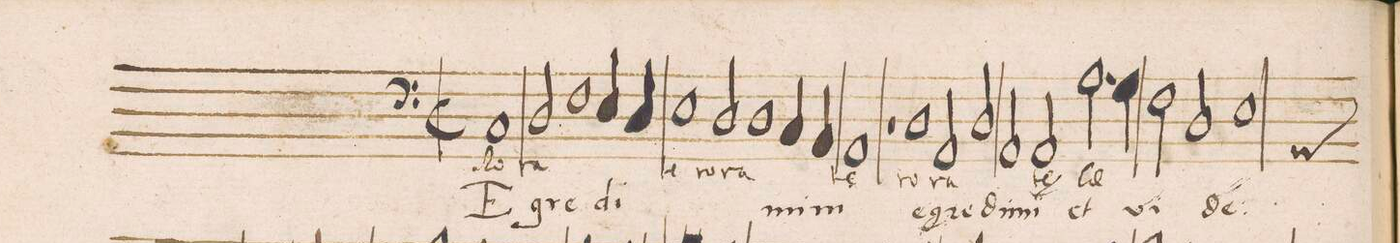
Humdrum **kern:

**kern	**text	**text
*I"BASVS	*	*
*clefF4	*	*
*k[]	*	*
*met(c|)	*	*
*M2/1	*	*
*2\right	*	*
1C	Ro-	E-
2D/	-ra-	-gre-
1F	.	.
=2	=2	=2
4E/	.	-di-
4D/	.	.
1E	-te	.
=3	=3	=3
2D/	ro-	.
1D	-ra-	.
4C/	.	-mi-
4BB/	.	.
=4	=4	=4
1AA	-te	-ni
1r	.	.
=5	=5	=5
1D	ro-	e-
2AA/	-ra-	-gre-
2D/	.	-di-
=6	=6	=6
2AA/	.	-mi-
2AA/	-te	-ni
2.A\	cae-	et
4G\	.	.
=7	=7	=7
2F\	.	vi-
2D/	.	.
*custos:AA	*	*
1E	.	-de-
=8	=8	=8
*-	*-	*-
